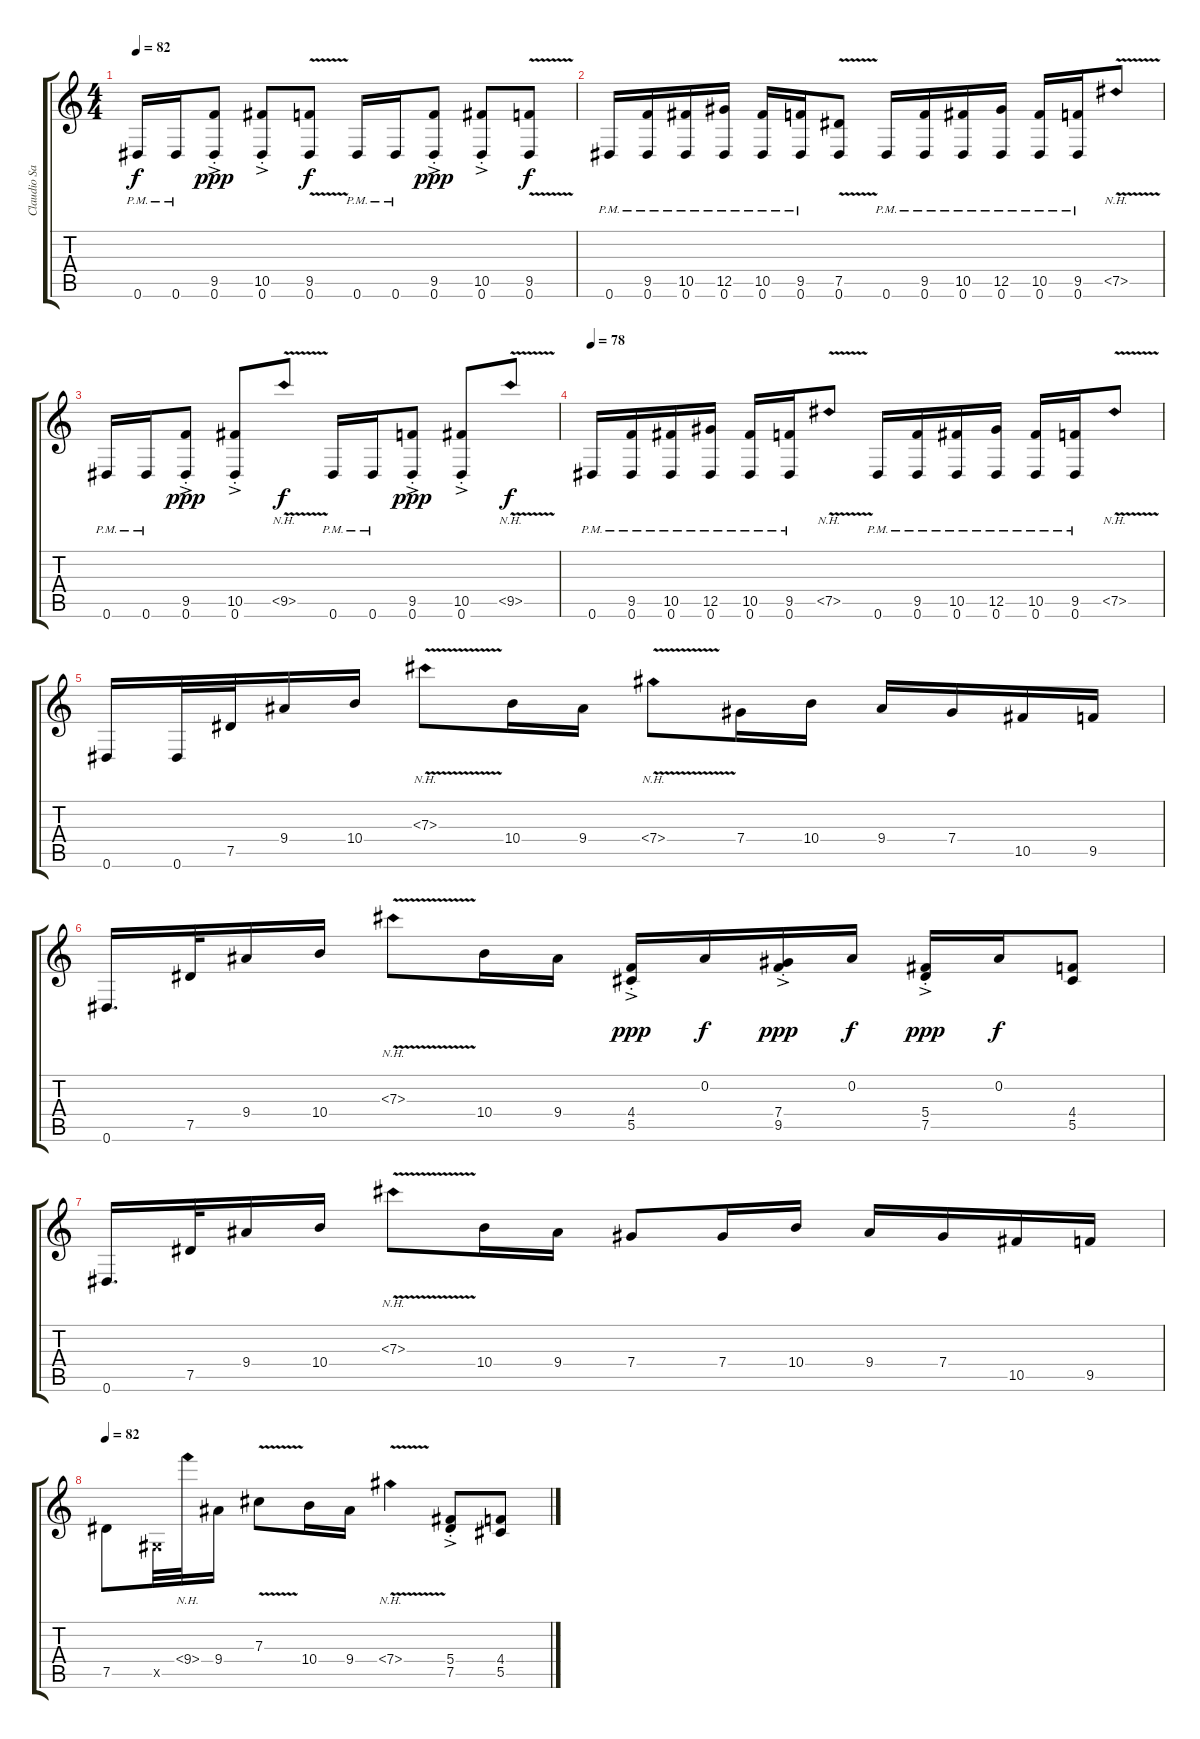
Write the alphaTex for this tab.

\track ("Claudio Sanchez (Rhythm)" "Claudio Sa") {instrument distortionguitar}
\staff {score tabs}
\tuning (Eb4 Bb3 Gb3 Db3 Ab2 Eb2) {hide}
\ts (4 4)
\tempo 82
\clef g2
\ks c
0.6{pm}.16{dy f} 0.6{pm}.16 (9.5{ac st} 0.6{ac st}).8{dy ppp} (10.5{ac st} 0.6{ac st}).8 (9.5{v} 0.6).8{dy f} 0.6{pm}.16 0.6{pm}.16 (9.5{ac st} 0.6{ac st}).8{dy ppp} (10.5{ac st} 0.6{ac st}).8 (9.5{v} 0.6).8{dy f} |
0.6{pm}.16 (9.5{pm} 0.6{pm}).16 (10.5{pm} 0.6{pm}).16 (12.5{pm} 0.6{pm}).16 (10.5{pm} 0.6{pm}).16 (9.5{pm} 0.6{pm}).16 (7.5{v} 0.6).8 0.6{pm}.16 (9.5{pm} 0.6{pm}).16 (10.5{pm} 0.6{pm}).16 (12.5{pm} 0.6{pm}).16 (10.5{pm} 0.6{pm}).16 (9.5{pm} 0.6{pm}).16 7.5{nh v}.8 |
0.6{pm}.16 0.6{pm}.16 (9.5{ac st} 0.6{ac st}).8{dy ppp} (10.5{ac st} 0.6{ac st}).8 9.5{nh v}.8{dy f} 0.6{pm}.16 0.6{pm}.16 (9.5{ac st} 0.6{ac st}).8{dy ppp} (10.5{ac st} 0.6{ac st}).8 9.5{nh v}.8{dy f} |
\tempo 78
0.6{pm}.16 (9.5{pm} 0.6{pm}).16 (10.5{pm} 0.6{pm}).16 (12.5{pm} 0.6{pm}).16 (10.5{pm} 0.6{pm}).16 (9.5{pm} 0.6{pm}).16 7.5{nh v}.8 0.6{pm}.16 (9.5{pm} 0.6{pm}).16 (10.5{pm} 0.6{pm}).16 (12.5{pm} 0.6{pm}).16 (10.5{pm} 0.6{pm}).16 (9.5{pm} 0.6{pm}).16 7.5{nh v}.8 |
0.6.16 0.6.32 7.5.32 9.4.16 10.4.16 7.3{nh v}.8 10.4.16 9.4.16 7.4{nh v}.8 7.4.16 10.4.16 9.4.16 7.4.16 10.5.16 9.5.16 |
0.6.16{d} 7.5.32 9.4.16 10.4.16 7.3{nh v}.8 10.4.16 9.4.16 (4.4{ac st} 5.5{ac st}).16{dy ppp} 0.2.16{dy f} (7.4{ac st} 9.5{ac st}).16{dy ppp} 0.2.16{dy f} (5.4{ac st} 7.5{ac st}).16{dy ppp} 0.2.16{dy f} (4.4 5.5).8 |
0.6.16{d} 7.5.32 9.4.16 10.4.16 7.3{nh v}.8 10.4.16 9.4.16 7.4.8 7.4.16 10.4.16 9.4.16 7.4.16 10.5.16 9.5.16 |
\tempo 82
7.5.8 0.5{x}.32 9.4{nh}.32 9.4.16 7.3{v}.8 10.4.16 9.4.16 7.4{nh v}.4 (5.4 7.5{ac st}).8 (4.4 5.5).8
